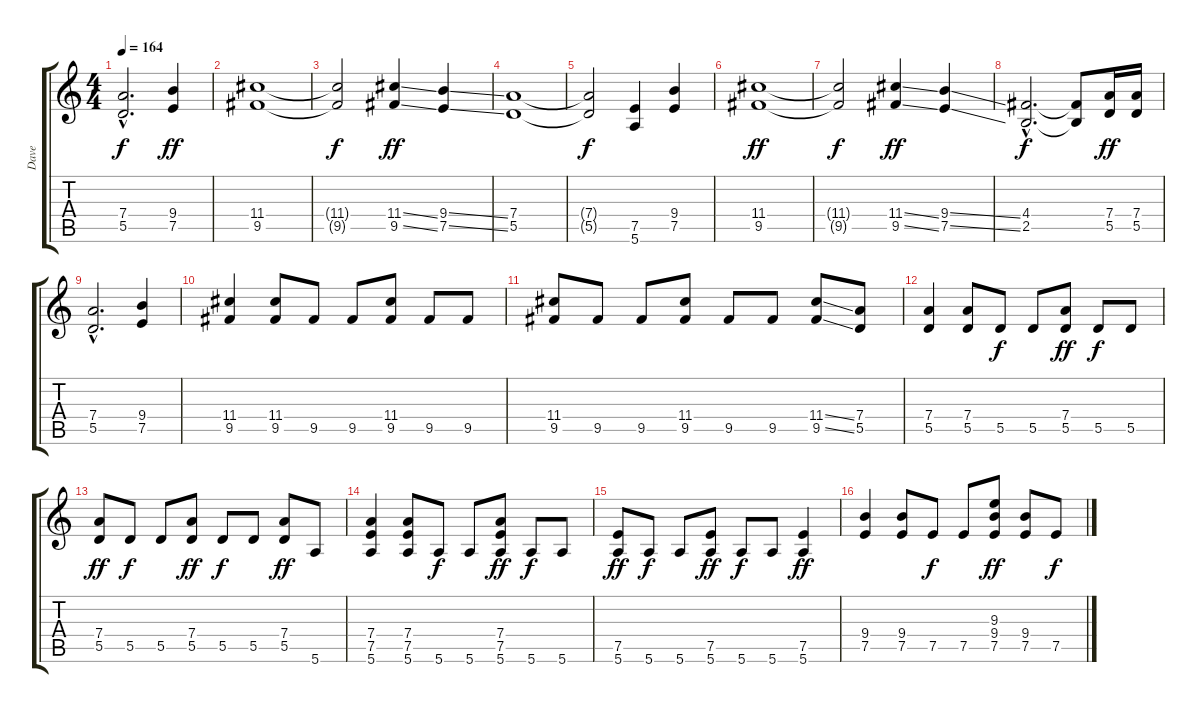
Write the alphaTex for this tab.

\track ("Dave" "Dave") {instrument distortionguitar}
\staff {score tabs}
\tuning (E4 B3 G3 D3 A2 E2) {hide}
\ts (4 4)
\tempo 164
\clef g2
\ks c
(7.4{hac t} 5.5{hac t}).2{d dy f} (9.4 7.5).4{dy ff} |
(11.4 9.5).1 |
(11.4{t} 9.5{t}).2{dy f} (11.4{ss} 9.5{ss}).4{dy ff} (9.4{ss} 7.5{ss}).4 |
(7.4 5.5).1 |
(7.4{t} 5.5{t}).2{dy f} (7.5 5.6).4 (9.4 7.5).4 |
(11.4 9.5).1{dy ff} |
(11.4{t} 9.5{t}).2{dy f} (11.4{ss} 9.5{ss}).4{dy ff} (9.4{ss} 7.5{ss}).4 |
(4.4{hac} 2.5{hac}).2{d dy f} (4.4{t} 2.5{t}).8 (7.4 5.5).16{dy ff} (7.4 5.5).16 |
(7.4{hac} 5.5{hac}).2{d} (9.4 7.5).4 |
(11.4 9.5).4 (11.4 9.5).8 9.5.8 9.5.8 (11.4 9.5).8 9.5.8 9.5.8 |
(11.4 9.5).8 9.5.8 9.5.8 (11.4 9.5).8 9.5.8 9.5.8 (11.4{ss} 9.5{ss}).8 (7.4 5.5).8 |
(7.4 5.5).4 (7.4 5.5).8 5.5.8{dy f} 5.5.8 (7.4 5.5).8{dy ff} 5.5.8{dy f} 5.5.8 |
(7.4 5.5).8{dy ff} 5.5.8{dy f} 5.5.8 (7.4 5.5).8{dy ff} 5.5.8{dy f} 5.5.8 (7.4 5.5).8{dy ff} 5.6.8 |
(7.4 7.5 5.6).4 (7.4 7.5 5.6).8 5.6.8{dy f} 5.6.8 (7.4 7.5 5.6).8{dy ff} 5.6.8{dy f} 5.6.8 |
(7.5 5.6).8{dy ff} 5.6.8{dy f} 5.6.8 (7.5 5.6).8{dy ff} 5.6.8{dy f} 5.6.8 (7.5 5.6).4{dy ff} |
(9.4 7.5).4 (9.4 7.5).8 7.5.8{dy f} 7.5.8 (9.3 9.4 7.5).8{dy ff} (9.4 7.5).8 7.5.8{dy f}
